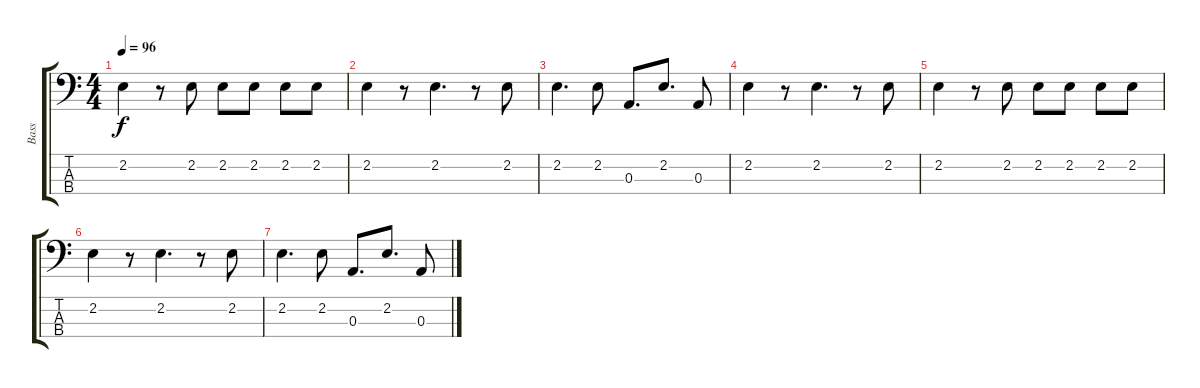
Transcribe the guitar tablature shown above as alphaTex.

\track ("Bass" "Bass") {instrument electricbassfinger}
\staff {score tabs}
\tuning (G2 D2 A1 E1) {hide}
\ts (4 4)
\tempo 96
\clef f4
\ks c
2.2.4{dy f} r.8 2.2.8 2.2.8 2.2.8 2.2.8 2.2.8 |
2.2.4 r.8 2.2.4{d} r.8 2.2.8 |
2.2.4{d} 2.2.8 0.3.8{d} 2.2.8{d} 0.3.8 |
2.2.4 r.8 2.2.4{d} r.8 2.2.8 |
2.2.4 r.8 2.2.8 2.2.8 2.2.8 2.2.8 2.2.8 |
2.2.4 r.8 2.2.4{d} r.8 2.2.8 |
2.2.4{d} 2.2.8 0.3.8{d} 2.2.8{d} 0.3.8
